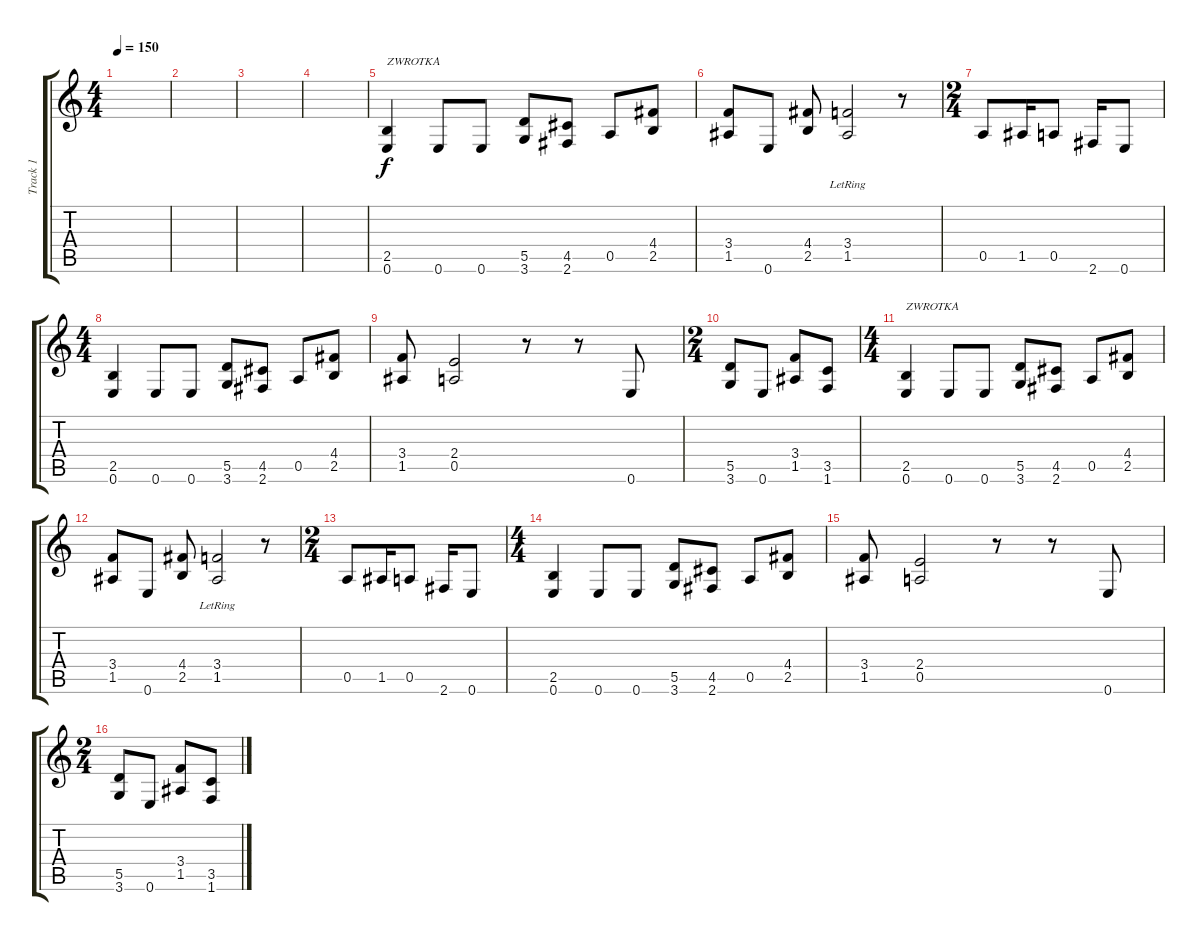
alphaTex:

\track ("Track 1" "Track 1") {instrument distortionguitar}
\staff {score tabs}
\tuning (E4 B3 G3 D3 A2 E2) {hide}
\ts (4 4)
\tempo 150
\clef g2
\ks c
|
|
|
|
(2.5 0.6).4{txt "ZWROTKA"} 0.6.8 0.6.8 (5.5 3.6).8 (4.5 2.6).8 0.5.8 (4.4 2.5).8 |
(3.4 1.5).8 0.6.8 (4.4 2.5).8 (3.4{lr} 1.5{lr}).2 r.8 |
\ts (2 4)
0.5.8 1.5.16 0.5.8 2.6.16 0.6.8 |
\ts (4 4)
(2.5 0.6).4 0.6.8 0.6.8 (5.5 3.6).8 (4.5 2.6).8 0.5.8 (4.4 2.5).8 |
(3.4 1.5).8 (2.4 0.5).2 r.8 r.8 0.6.8 |
\ts (2 4)
(5.5 3.6).8 0.6.8 (3.4 1.5).8 (3.5 1.6).8 |
\ts (4 4)
(2.5 0.6).4{txt "ZWROTKA"} 0.6.8 0.6.8 (5.5 3.6).8 (4.5 2.6).8 0.5.8 (4.4 2.5).8 |
(3.4 1.5).8 0.6.8 (4.4 2.5).8 (3.4{lr} 1.5{lr}).2 r.8 |
\ts (2 4)
0.5.8 1.5.16 0.5.8 2.6.16 0.6.8 |
\ts (4 4)
(2.5 0.6).4 0.6.8 0.6.8 (5.5 3.6).8 (4.5 2.6).8 0.5.8 (4.4 2.5).8 |
(3.4 1.5).8 (2.4 0.5).2 r.8 r.8 0.6.8 |
\ts (2 4)
(5.5 3.6).8 0.6.8 (3.4 1.5).8 (3.5 1.6).8
